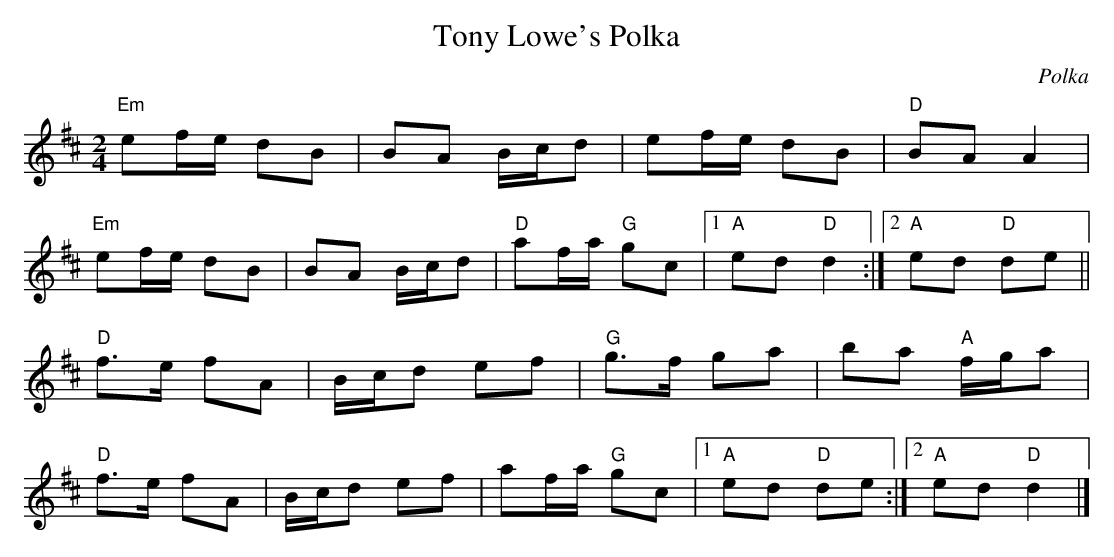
X:1
T:Tony Lowe's Polka
M:2/4
L:1/8
C:Polka
K:D
"Em"ef/e/ dB | BA B/c/d | ef/e/ dB | "D"BA A2 |
"Em"ef/e/ dB | BA B/c/d | "D"af/a/ "G"gc |1 "A"ed "D"d2 :|2 "A"ed "D"de||
"D"f>e fA | B/c/d ef | "G"g>f ga | ba "A"f/g/a |
"D"f>e fA | B/c/d ef | af/a/ "G"gc |1 "A"ed "D"de :|2 "A"ed "D"d2 |]
